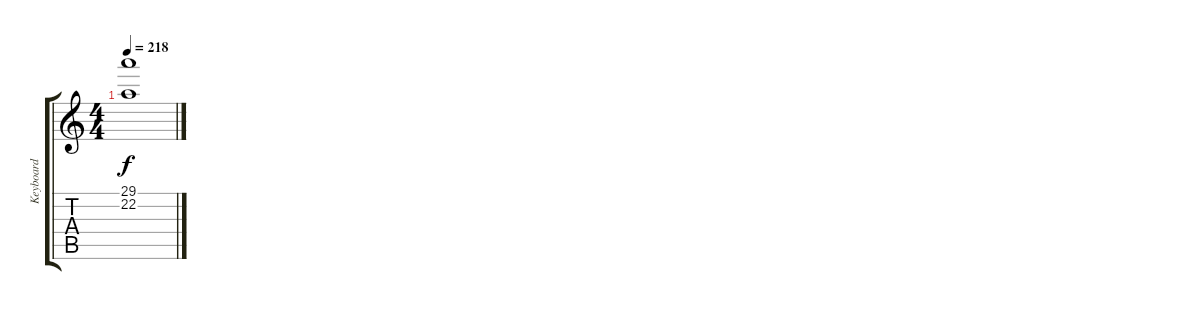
\track ("Keyboard" "Keyboard") {instrument stringensemble1}
\staff {score tabs}
\tuning (E4 B3 G3 D3 A2 E2) {hide}
\ts (4 4)
\tempo 218
\clef g2
\ks c
(29.1{t} 22.2{t}).1{dy f}
